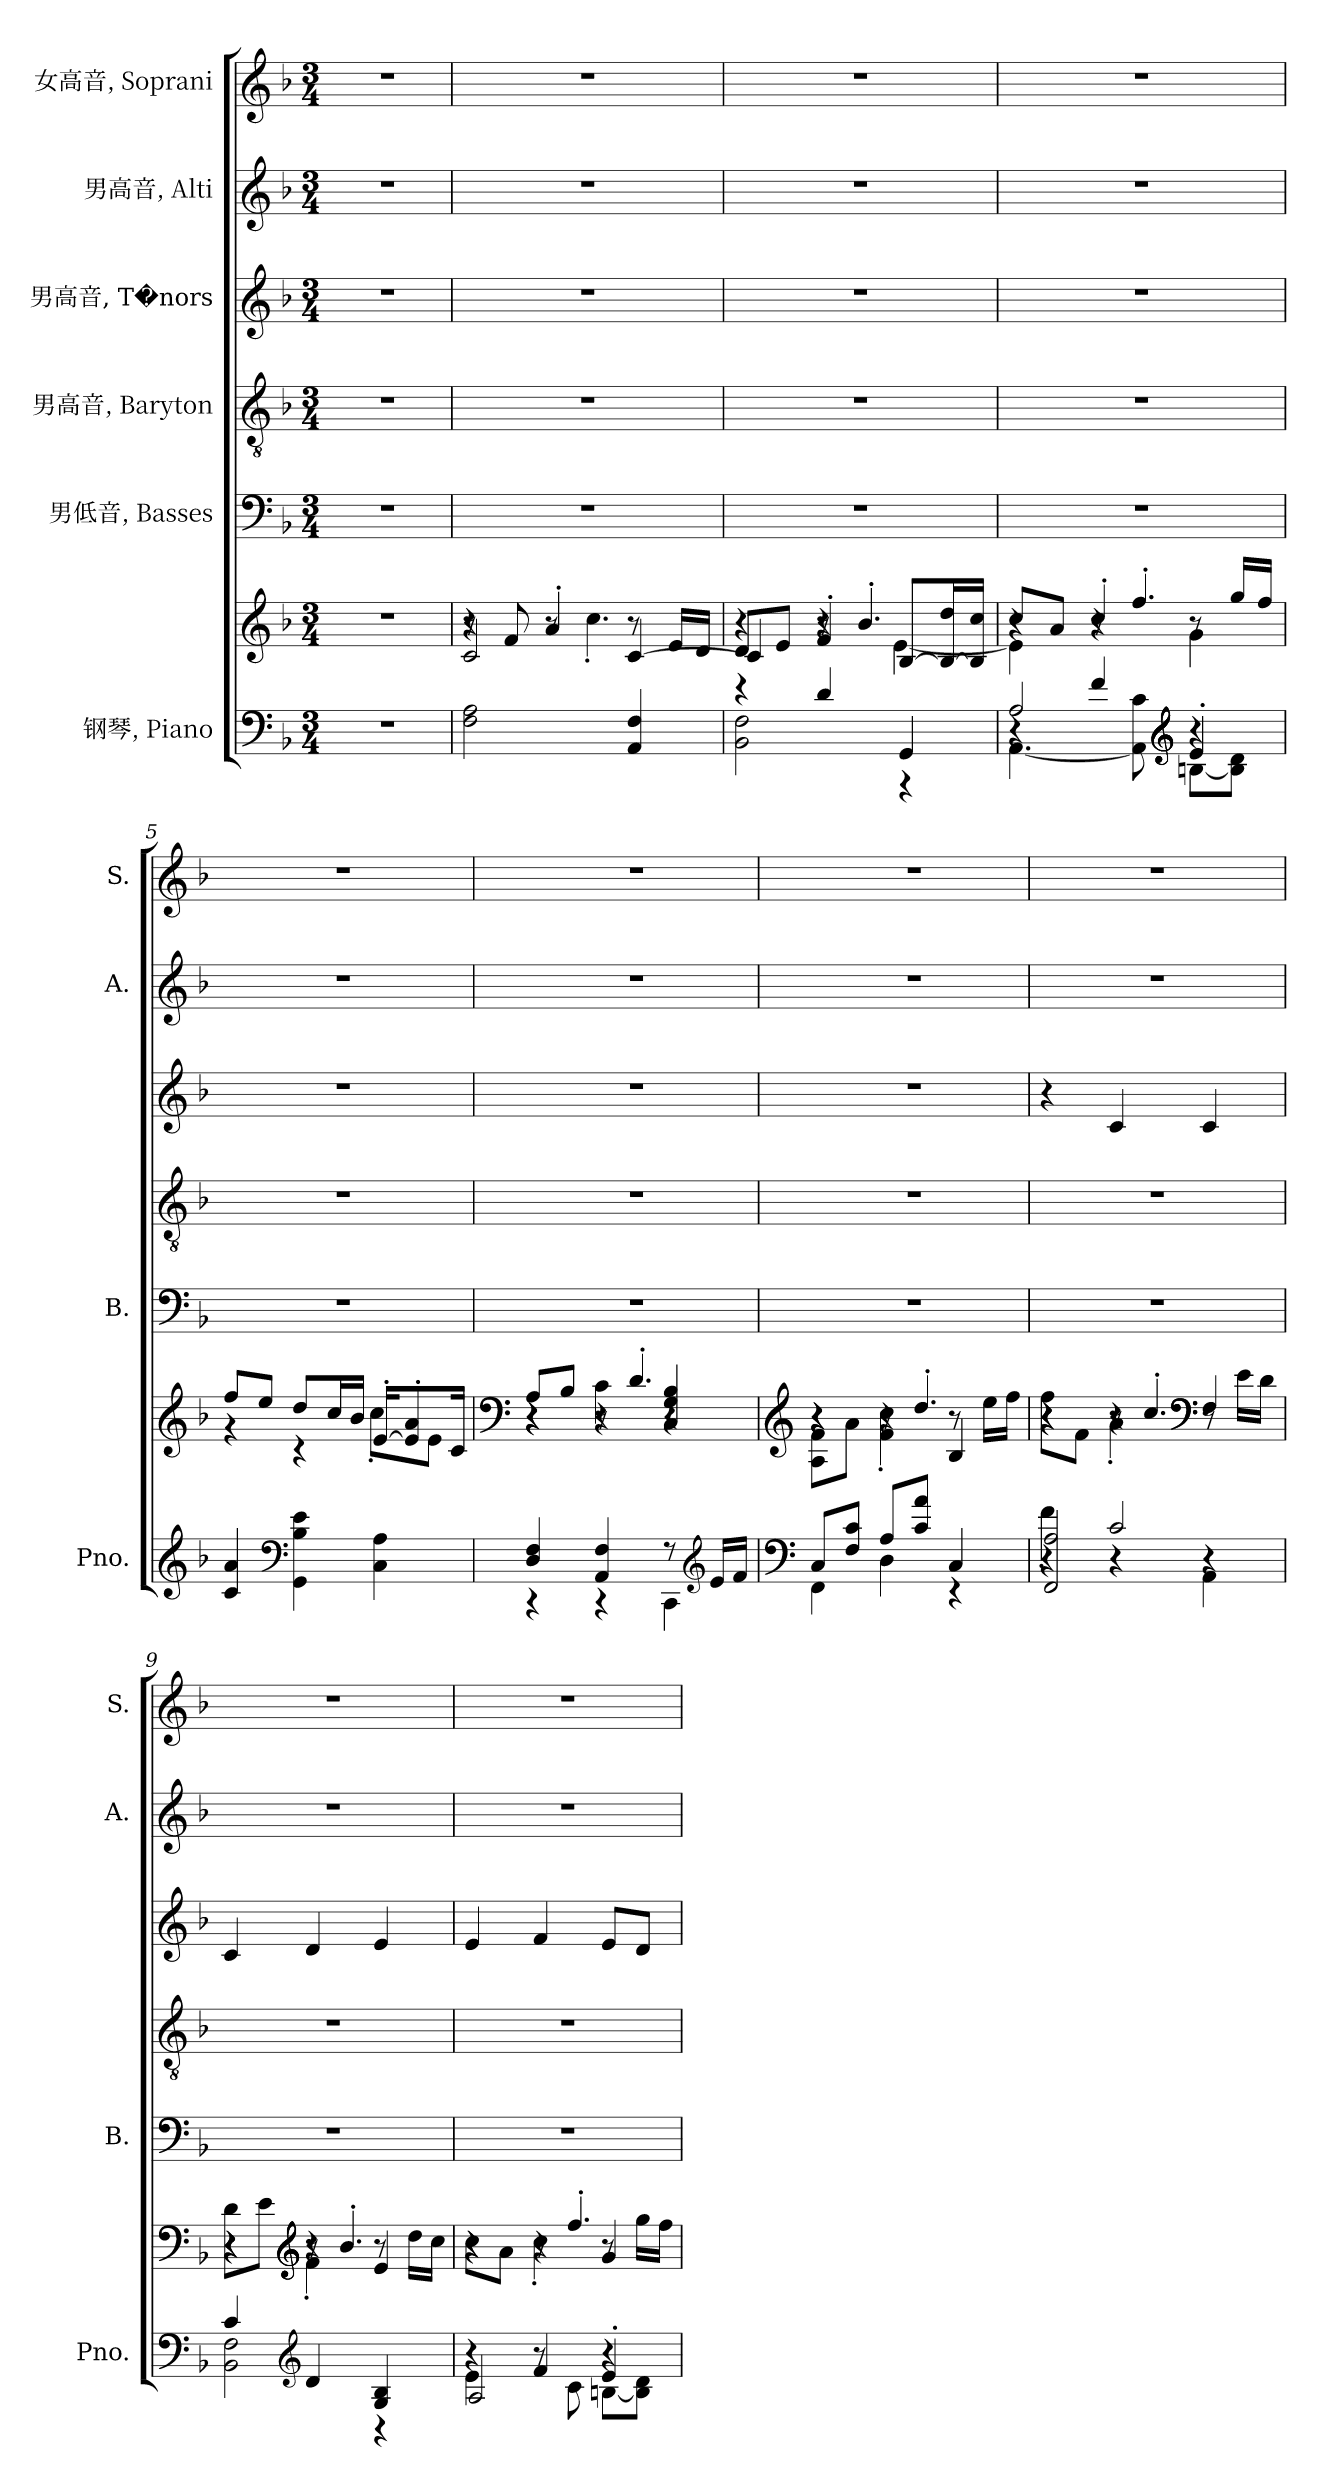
**kern	**kern	**kern	**kern	**kern	**kern	**kern
*part6	*part6	*part5	*part4	*part3	*part2	*part1
*staff7	*staff6	*staff5	*staff4	*staff3	*staff2	*staff1
*I"钢琴, Piano	*	*I"男低音, Basses	*I"男高音, Baryton	*I"男高音, T�nors	*I"男高音, Alti	*I"女高音, Soprani
*I'Pno.	*	*I'B.	*	*	*I'A.	*I'S.
*clefF4	*clefG2	*clefF4	*clefGv2	*clefG2	*clefG2	*clefG2
*k[b-]	*k[b-]	*k[b-]	*k[b-]	*k[b-]	*k[b-]	*k[b-]
*M3/4	*M3/4	*M3/4	*M3/4	*M3/4	*M3/4	*M3/4
*MM72	*MM72	*MM72	*MM72	*MM72	*MM72	*MM72
=1	=1	=1	=1	=1	=1	=1
2.r	2.r	2.r	2.r	2.r	2.r	2.r
=2	=2	=2	=2	=2	=2	=2
*	*^	*	*	*	*	*
*	*	*^	*	*	*	*	*
2F\ 2A\	8r	4r	2c/	2.r	2.r	2.r	2.r	2.r
.	8f/	.	.	.	.	.	.	.
.	4a'/	8r	.	.	.	.	.	.
.	.	4.cc'\	.	.	.	.	.	.
4AA/ 4F/	8r	.	[4c/	.	.	.	.	.
.	16e/LL	.	.	.	.	.	.	.
.	16d/JJ	.	.	.	.	.	.	.
=3	=3	=3	=3	=3	=3	=3	=3	=3
*^	*	*	*	*	*	*	*	*
4r	2BB-\ 2F\	8d/L	4r	4c/]	2.r	2.r	2.r	2.r	2.r
.	.	8e/J	.	.	.	.	.	.	.
4d/	.	4f'/	4r	8r	.	.	.	.	.
.	.	.	.	4.b-'/	.	.	.	.	.
4GG/	4r	[8B-/L	[4e\	.	.	.	.	.	.
.	.	16B-/_ 16dd/L	.	.	.	.	.	.	.
.	.	16B-/] 16cc/JJ	.	.	.	.	.	.	.
=4	=4	=4	=4	=4	=4	=4	=4	=4	=4
*	*^	*	*	*	*	*	*	*	*
4r	[4.AA\	2A/	8cc/L	4e\]	4r	2.r	2.r	2.r	2.r	2.r
.	.	.	8a/J	.	.	.	.	.	.	.
4f/	.	.	4cc'/	4r	8r	.	.	.	.	.
.	8AA\] 8c\	.	.	.	4.ff'/	.	.	.	.	.
*clefG2	*	*	*	*	*	*	*	*	*	*
4e'/	[8Bn\L	4r	8r	4g\	.	.	.	.	.	.
.	8B\] 8d\J	.	16gg/LL	.	.	.	.	.	.	.
.	.	.	16ff/JJ	.	.	.	.	.	.	.
*v	*v	*v	*	*	*	*	*	*	*	*
*	*	*v	*v	*	*	*	*	*
!!LO:PB:g=z
=5	=5	=5	=5	=5	=5	=5	=5
4c/ 4a/	8ff/L	4r	2.r	2.r	2.r	2.r	2.r
.	8ee/J	.	.	.	.	.	.
*clefF4	*	*	*	*	*	*	*
4GG\ 4B-\ 4e\	8dd/L	4r	.	.	.	.	.
.	16cc/L	.	.	.	.	.	.
.	16b-/JJ	.	.	.	.	.	.
4C\ 4A\	[16e'/KL	8cc'\L	.	.	.	.	.
.	8e/]' 8a/'	.	.	.	.	.	.
.	.	8e\J	.	.	.	.	.
.	16c/Jk	.	.	.	.	.	.
*	*v	*v	*	*	*	*	*
=6	=6	=6	=6	=6	=6	=6
*	*clefF4	*	*	*	*	*
*^	*^	*	*	*	*	*
*	*	*	*^	*	*	*	*	*
4D/ 4F/	4r	4r	4r	8A/L	2.r	2.r	2.r	2.r	2.r
.	.	.	.	8B-/J	.	.	.	.	.
4AA/ 4F/	4r	8r	4c\	4r	.	.	.	.	.
.	.	4.d'/	.	.	.	.	.	.	.
8r	4CC\	.	4r	4C/ 4G/ 4B-/	.	.	.	.	.
*clefG2	*	*	*	*	*	*	*	*	*
16e/LL	.	.	.	.	.	.	.	.	.
16f/JJ	.	.	.	.	.	.	.	.	.
=7	=7	=7	=7	=7	=7	=7	=7	=7	=7
*clefF4	*	*clefG2	*	*	*	*	*	*	*
8C/L	4FF\	4r	8A\ 8f\L	4r	2.r	2.r	2.r	2.r	2.r
8F/ 8c/J	.	.	8a\J	.	.	.	.	.	.
8A/L	4D\	8r	4f\' 4cc\'	4r	.	.	.	.	.
8c/ 8a/J	.	4.dd'/	.	.	.	.	.	.	.
4C/	4r	.	8r	4B-/	.	.	.	.	.
.	.	.	16ee\LL	.	.	.	.	.	.
.	.	.	16ff\JJ	.	.	.	.	.	.
=8	=8	=8	=8	=8	=8	=8	=8	=8	=8
*	*^	*	*	*	*	*	*	*	*
4r	4f'\	2FF/ 2A/	4r	8ff\L	4r	2.r	2.r	4r	2.r	2.r
.	.	.	.	8f\J	.	.	.	.	.	.
2c/	4r	.	8r	4a'\	4r	.	.	4c/	.	.
.	.	.	4.cc'/	.	.	.	.	.	.	.
*	*	*	*clefF4	*	*	*	*	*	*	*
.	4AA\	4r	.	8r	4F/	.	.	4c/	.	.
.	.	.	.	16e\LL	.	.	.	.	.	.
.	.	.	.	16d\JJ	.	.	.	.	.	.
*	*v	*v	*	*	*	*	*	*	*	*
!!LO:PB:g=z
=9	=9	=9	=9	=9	=9	=9	=9	=9	=9
4c/	2BB-\ 2F\	4r	8d\L	4r	2.r	2.r	4c/	2.r	2.r
.	.	.	8e\J	.	.	.	.	.	.
*clefG2	*	*clefG2	*	*	*	*	*	*	*
4d/	.	8r	4f'\	4r	.	.	4d/	.	.
.	.	4.b-'/	.	.	.	.	.	.	.
4G/ 4B-/	4r	.	8r	4e/	.	.	4e/	.	.
.	.	.	16dd\LL	.	.	.	.	.	.
.	.	.	16cc\JJ	.	.	.	.	.	.
=10	=10	=10	=10	=10	=10	=10	=10	=10	=10
*	*^	*	*	*	*	*	*	*	*
4r	4e\	2A/	4r	8cc\L	4r	2.r	2.r	4e/	2.r	2.r
.	.	.	.	8a\J	.	.	.	.	.	.
4f/	8r	.	8r	4cc'\	4r	.	.	4f/	.	.
.	8c\	.	4.ff'/	.	.	.	.	.	.	.
4e'/	[8Bn\L	4r	.	8r	4g/	.	.	8e/L	.	.
.	8B\] 8d\J	.	.	16gg\LL	.	.	.	8d/J	.	.
.	.	.	.	16ff\JJ	.	.	.	.	.	.
*v	*v	*v	*	*	*	*	*	*	*	*
*	*v	*v	*v	*	*	*	*	*
=	=	=	=	=	=	=
*-	*-	*-	*-	*-	*-	*-
